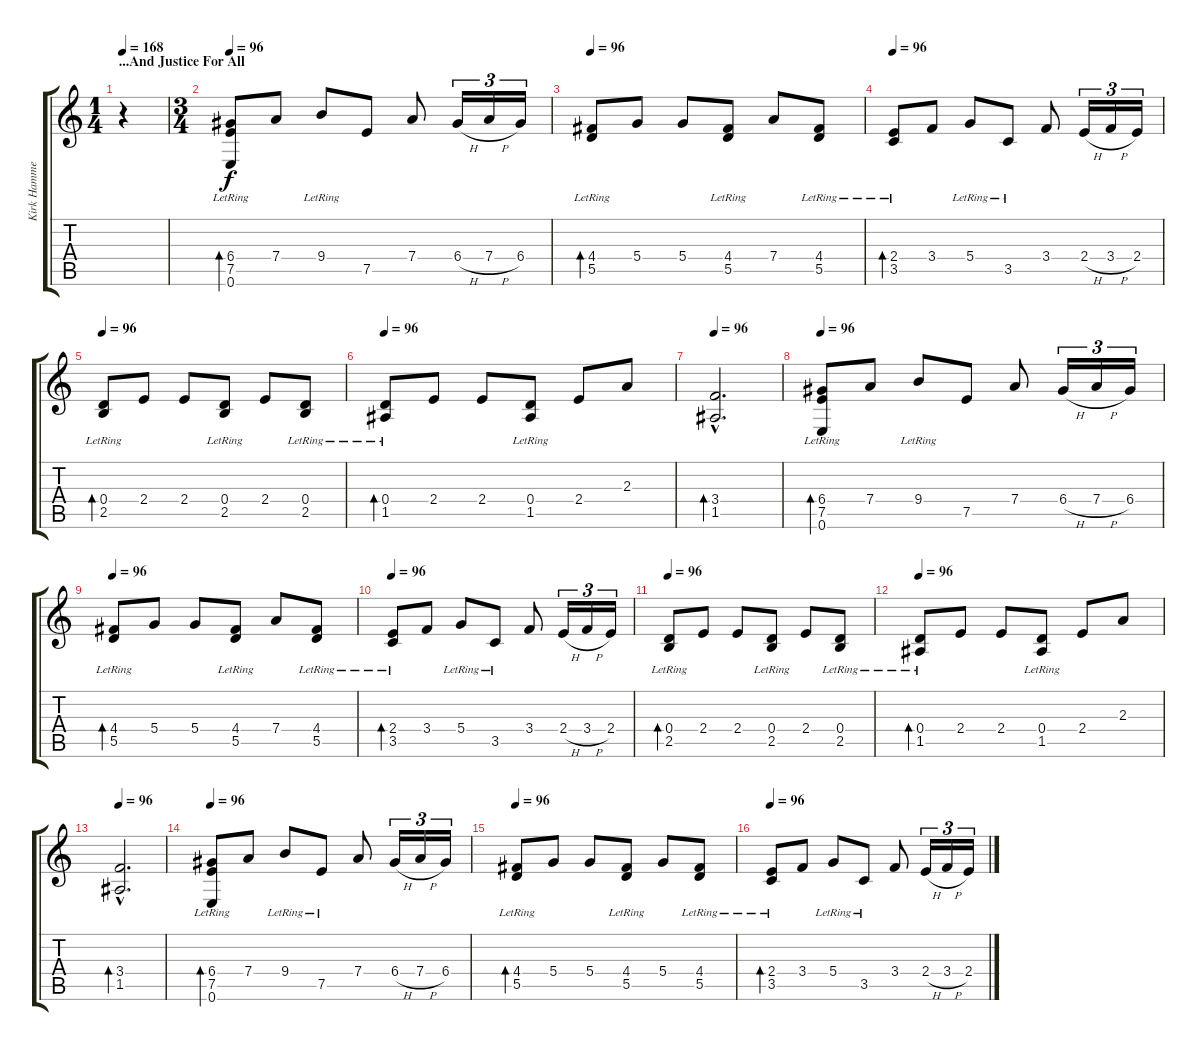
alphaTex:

\track ("Kirk Hammett Clean" "Kirk Hamme") {instrument acousticguitarsteel}
\staff {score tabs}
\tuning (E4 B3 G3 D3 A2 E2) {hide}
\ts (1 4)
\section ("" "...And Justice For All")
\tempo 168
\tempo 96
\tempo 168
\clef g2
\ks c
r.4{dy f instrument acousticguitarsteel} |
\ts (3 4)
\tempo 96
(6.4 7.5{lr} 0.6{lr}).8{bd 120} 7.4.8 9.4{lr}.8 7.5.8 7.4.8 6.4{h}.16{tu (3 2)} 7.4{h}.16{tu (3 2)} 6.4.16{tu (3 2)} |
\tempo 96
(4.4 5.5{lr}).8{bd 120} 5.4.8 5.4.8 (4.4 5.5{lr}).8 7.4.8 (4.4 5.5{lr}).8 |
\tempo 96
(2.4 3.5{lr}).8{bd 120} 3.4.8 5.4{lr}.8 3.5{lr}.8 3.4.8 2.4{h}.16{tu (3 2)} 3.4{h}.16{tu (3 2)} 2.4.16{tu (3 2)} |
\tempo 96
(0.4 2.5{lr}).8{bd 120} 2.4.8 2.4.8 (0.4 2.5{lr}).8 2.4.8 (0.4 2.5{lr}).8 |
\tempo 96
(0.4 1.5{lr}).8{bd 120} 2.4.8 2.4.8 (0.4 1.5{lr}).8 2.4.8 2.3.8 |
\tempo 96
(3.4{hac} 1.5{hac}).2{d bd 120} |
\tempo 96
(6.4 7.5{lr} 0.6{lr}).8{bd 120} 7.4.8 9.4{lr}.8 7.5.8 7.4.8 6.4{h}.16{tu (3 2)} 7.4{h}.16{tu (3 2)} 6.4.16{tu (3 2)} |
\tempo 96
(4.4 5.5{lr}).8{bd 120} 5.4.8 5.4.8 (4.4 5.5{lr}).8 7.4.8 (4.4 5.5{lr}).8 |
\tempo 96
(2.4 3.5{lr}).8{bd 120} 3.4.8 5.4{lr}.8 3.5{lr}.8 3.4.8 2.4{h}.16{tu (3 2)} 3.4{h}.16{tu (3 2)} 2.4.16{tu (3 2)} |
\tempo 96
(0.4 2.5{lr}).8{bd 120} 2.4.8 2.4.8 (0.4 2.5{lr}).8 2.4.8 (0.4 2.5{lr}).8 |
\tempo 96
(0.4 1.5{lr}).8{bd 120} 2.4.8 2.4.8 (0.4 1.5{lr}).8 2.4.8 2.3.8 |
\tempo 96
(3.4{hac} 1.5{hac}).2{d bd 120} |
\tempo 96
(6.4 7.5{lr} 0.6{lr}).8{bd 120} 7.4.8 9.4{lr}.8 7.5{lr}.8 7.4.8 6.4{h}.16{tu (3 2)} 7.4{h}.16{tu (3 2)} 6.4.16{tu (3 2)} |
\tempo 96
(4.4 5.5{lr}).8{bd 120} 5.4.8 5.4.8 (4.4 5.5{lr}).8 5.4.8 (4.4 5.5{lr}).8 |
\tempo 96
(2.4 3.5{lr}).8{bd 120} 3.4.8 5.4{lr}.8 3.5{lr}.8 3.4.8 2.4{h}.16{tu (3 2)} 3.4{h}.16{tu (3 2)} 2.4.16{tu (3 2)}
